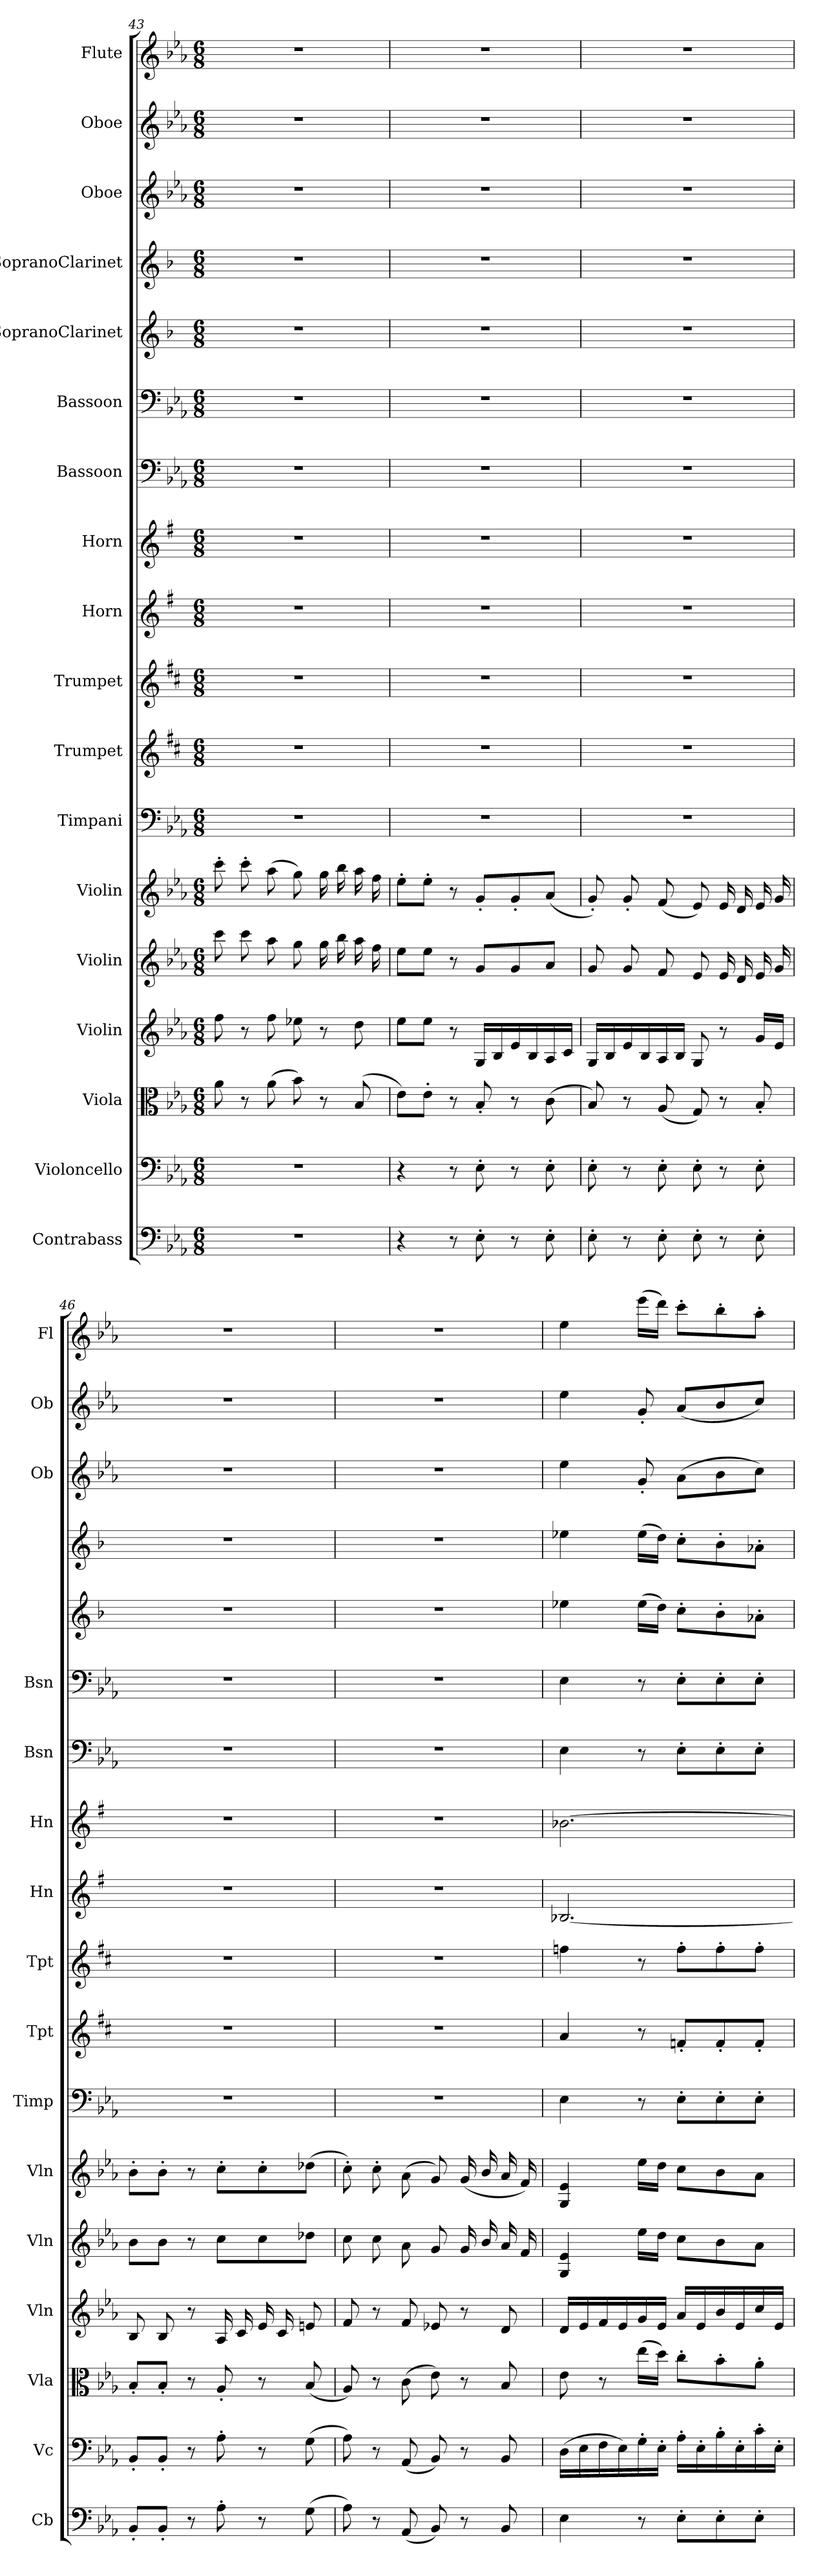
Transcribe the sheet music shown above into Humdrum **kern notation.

**kern	**kern	**kern	**kern	**kern	**kern	**kern	**kern	**kern	**kern	**kern	**kern	**kern	**kern	**kern	**kern	**kern	**kern
*part18	*part17	*part16	*part15	*part14	*part13	*part12	*part11	*part10	*part9	*part8	*part7	*part6	*part5	*part4	*part3	*part2	*part1
*staff18	*staff17	*staff16	*staff15	*staff14	*staff13	*staff12	*staff11	*staff10	*staff9	*staff8	*staff7	*staff6	*staff5	*staff4	*staff3	*staff2	*staff1
*I"Contrabass	*I"Violoncello	*I"Viola	*I"Violin	*I"Violin	*I"Violin	*I"Timpani	*I"Trumpet	*I"Trumpet	*I"Horn	*I"Horn	*I"Bassoon	*I"Bassoon	*I"SopranoClarinet	*I"SopranoClarinet	*I"Oboe	*I"Oboe	*I"Flute
*I'Cb	*I'Vc	*I'Vla	*I'Vln	*I'Vln	*I'Vln	*I'Timp	*I'Tpt	*I'Tpt	*I'Hn	*I'Hn	*I'Bsn	*I'Bsn	*	*	*I'Ob	*I'Ob	*I'Fl
*clefF4	*clefF4	*clefC3	*clefG2	*clefG2	*clefG2	*clefF4	*clefG2	*clefG2	*clefG2	*clefG2	*clefF4	*clefF4	*clefG2	*clefG2	*clefG2	*clefG2	*clefG2
*ITrd7c12	*	*	*	*	*	*	*ITrd1c2	*ITrd1c2	*ITrd4c7	*ITrd4c7	*	*	*	*	*	*	*
*k[b-e-a-]	*k[b-e-a-]	*k[b-e-a-]	*k[b-e-a-]	*k[b-e-a-]	*k[b-e-a-]	*k[b-e-a-]	*k[]	*k[]	*k[]	*k[]	*k[b-e-a-]	*k[b-e-a-]	*k[b-]	*k[b-]	*k[b-e-a-]	*k[b-e-a-]	*k[b-e-a-]
*M6/8	*M6/8	*M6/8	*M6/8	*M6/8	*M6/8	*M6/8	*M6/8	*M6/8	*M6/8	*M6/8	*M6/8	*M6/8	*M6/8	*M6/8	*M6/8	*M6/8	*M6/8
=43	=43	=43	=43	=43	=43	=43	=43	=43	=43	=43	=43	=43	=43	=43	=43	=43	=43
2.r	2.r	8a-\	8ff\	8ccc\	8ccc'\	2.r	2.r	2.r	2.r	2.r	2.r	2.r	2.r	2.r	2.r	2.r	2.r
.	.	8r	8r	8ccc\	8ccc'\	.	.	.	.	.	.	.	.	.	.	.	.
.	.	(>8a-\	8ff\	8aa-\	(>8aa-\	.	.	.	.	.	.	.	.	.	.	.	.
.	.	8b-\)	8ee-X\	8gg\	8gg\)	.	.	.	.	.	.	.	.	.	.	.	.
.	.	8r	8r	16gg\	16gg\	.	.	.	.	.	.	.	.	.	.	.	.
.	.	.	.	16bb-\	16bb-\	.	.	.	.	.	.	.	.	.	.	.	.
.	.	(>8B-/	8dd\	16aa-\	16aa-\	.	.	.	.	.	.	.	.	.	.	.	.
.	.	.	.	16ff\	16ff\	.	.	.	.	.	.	.	.	.	.	.	.
=44	=44	=44	=44	=44	=44	=44	=44	=44	=44	=44	=44	=44	=44	=44	=44	=44	=44
4r	4r	8e-\L)	8ee-\L	8ee-\L	8ee-'\L	2.r	2.r	2.r	2.r	2.r	2.r	2.r	2.r	2.r	2.r	2.r	2.r
.	.	8e-'\J	8ee-\J	8ee-\J	8ee-'\J	.	.	.	.	.	.	.	.	.	.	.	.
8r	8r	8r	8r	8r	8r	.	.	.	.	.	.	.	.	.	.	.	.
8EE-'\	8E-'\	8B-'/	16G/LL	8g/L	8g'/L	.	.	.	.	.	.	.	.	.	.	.	.
.	.	.	16B-/	.	.	.	.	.	.	.	.	.	.	.	.	.	.
8r	8r	8r	16e-/	8g/	8g'/	.	.	.	.	.	.	.	.	.	.	.	.
.	.	.	16B-/	.	.	.	.	.	.	.	.	.	.	.	.	.	.
8EE-'\	8E-'\	(>8c\	16A-/	8a-/J	(<8a-/J	.	.	.	.	.	.	.	.	.	.	.	.
.	.	.	16c/JJ	.	.	.	.	.	.	.	.	.	.	.	.	.	.
=45	=45	=45	=45	=45	=45	=45	=45	=45	=45	=45	=45	=45	=45	=45	=45	=45	=45
8EE-'\	8E-'\	8B-/)	16G/LL	8g/	8g'/)	2.r	2.r	2.r	2.r	2.r	2.r	2.r	2.r	2.r	2.r	2.r	2.r
.	.	.	16B-/	.	.	.	.	.	.	.	.	.	.	.	.	.	.
8r	8r	8r	16e-/	8g/	8g'/	.	.	.	.	.	.	.	.	.	.	.	.
.	.	.	16B-/	.	.	.	.	.	.	.	.	.	.	.	.	.	.
8EE-'\	8E-'\	(<8A-/	16A-/	8f/	(<8f/	.	.	.	.	.	.	.	.	.	.	.	.
.	.	.	16B-/JJ	.	.	.	.	.	.	.	.	.	.	.	.	.	.
8EE-'\	8E-'\	8G/)	8G/	8e-/	8e-/)	.	.	.	.	.	.	.	.	.	.	.	.
8r	8r	8r	8r	16e-/	16e-/	.	.	.	.	.	.	.	.	.	.	.	.
.	.	.	.	16d/	16d/	.	.	.	.	.	.	.	.	.	.	.	.
8EE-'\	8E-'\	8B-'/	16g/LL	16e-/	16e-/	.	.	.	.	.	.	.	.	.	.	.	.
.	.	.	16e-/JJ	16g/	16g/	.	.	.	.	.	.	.	.	.	.	.	.
=46	=46	=46	=46	=46	=46	=46	=46	=46	=46	=46	=46	=46	=46	=46	=46	=46	=46
8BBB-'/L	8BB-'/L	8B-'/L	8B-/	8b-\L	8b-'\L	2.r	2.r	2.r	2.r	2.r	2.r	2.r	2.r	2.r	2.r	2.r	2.r
8BBB-'/J	8BB-'/J	8B-'/J	8B-/	8b-\J	8b-'\J	.	.	.	.	.	.	.	.	.	.	.	.
8r	8r	8r	8r	8r	8r	.	.	.	.	.	.	.	.	.	.	.	.
8AA-'\	8A-'\	8A-'/	16A-/	8cc\L	8cc'\L	.	.	.	.	.	.	.	.	.	.	.	.
.	.	.	16c/	.	.	.	.	.	.	.	.	.	.	.	.	.	.
8r	8r	8r	16e-/	8cc\	8cc'\	.	.	.	.	.	.	.	.	.	.	.	.
.	.	.	16c/	.	.	.	.	.	.	.	.	.	.	.	.	.	.
(>8GG\	(>8G\	(<8B-/	8en/	8dd-X\J	(>8dd-X\J	.	.	.	.	.	.	.	.	.	.	.	.
=47	=47	=47	=47	=47	=47	=47	=47	=47	=47	=47	=47	=47	=47	=47	=47	=47	=47
8AA-\)	8A-\)	8A-/)	8f/	8cc\	8cc'\)	2.r	2.r	2.r	2.r	2.r	2.r	2.r	2.r	2.r	2.r	2.r	2.r
8r	8r	8r	8r	8cc\	8cc'\	.	.	.	.	.	.	.	.	.	.	.	.
(<8AAA-/	(<8AA-/	(>8c\	8f/	8a-\	(>8a-\	.	.	.	.	.	.	.	.	.	.	.	.
8BBB-/)	8BB-/)	8e-\)	8e-X/	8g/	8g/)	.	.	.	.	.	.	.	.	.	.	.	.
8r	8r	8r	8r	16g/	(<16g/	.	.	.	.	.	.	.	.	.	.	.	.
.	.	.	.	16b-/	16b-/	.	.	.	.	.	.	.	.	.	.	.	.
8BBB-/	8BB-/	8B-/	8d/	16a-/	16a-/	.	.	.	.	.	.	.	.	.	.	.	.
.	.	.	.	16f/	16f/)	.	.	.	.	.	.	.	.	.	.	.	.
=48	=48	=48	=48	=48	=48	=48	=48	=48	=48	=48	=48	=48	=48	=48	=48	=48	=48
4EE-\	(>16D\LL	8e-\	16d/LL	4G/ 4e-/	4G/ 4e-/	4E-\	4g/	4ee-X\	[2.E-X/	[2.e-X\	4E-\	4E-\	4ee-X\	4ee-X\	4ee-\	4ee-\	4ee-\
.	16E-\	.	16e-/	.	.	.	.	.	.	.	.	.	.	.	.	.	.
.	16F\	8r	16f/	.	.	.	.	.	.	.	.	.	.	.	.	.	.
.	16E-\)	.	16e-/	.	.	.	.	.	.	.	.	.	.	.	.	.	.
8r	16G'\	(>16ee-\LL	16g/	16ee-\LL	16ee-\LL	8r	8r	8r	.	.	8r	8r	(>16ee-\LL	(>16ee-\LL	8g'/	8g'/	(>16eee-\LL
.	16E-'\JJ	16dd\JJ)	16e-/JJ	16dd\JJ	16dd\JJ	.	.	.	.	.	.	.	16dd\JJ)	16dd\JJ)	.	.	16ddd\JJ)
8EE-'\L	16A-'\LL	8cc'\L	16a-/LL	8cc\L	8cc\L	8E-'\L	8e-X'/L	8ee-'\L	.	.	8E-'\L	8E-'\L	8cc'\L	8cc'\L	(>8a-\L	(<8a-/L	8ccc'\L
.	16E-'\	.	16e-/	.	.	.	.	.	.	.	.	.	.	.	.	.	.
8EE-'\	16B-'\	8b-'\	16b-/	8b-\	8b-\	8E-'\	8e-'/	8ee-'\	.	.	8E-'\	8E-'\	8b-'\	8b-'\	8b-\	8b-/	8bb-'\
.	16E-'\	.	16e-/	.	.	.	.	.	.	.	.	.	.	.	.	.	.
8EE-'\J	16c'\	8a-'\J	16cc/	8a-\J	8a-\J	8E-'\J	8e-'/J	8ee-'\J	.	.	8E-'\J	8E-'\J	8a-X'\J	8a-X'\J	8cc\J)	8cc/J)	8aa-'\J
.	16E-'\JJ	.	16e-/JJ	.	.	.	.	.	.	.	.	.	.	.	.	.	.
=	=	=	=	=	=	=	=	=	=	=	=	=	=	=	=	=	=
*-	*-	*-	*-	*-	*-	*-	*-	*-	*-	*-	*-	*-	*-	*-	*-	*-	*-
